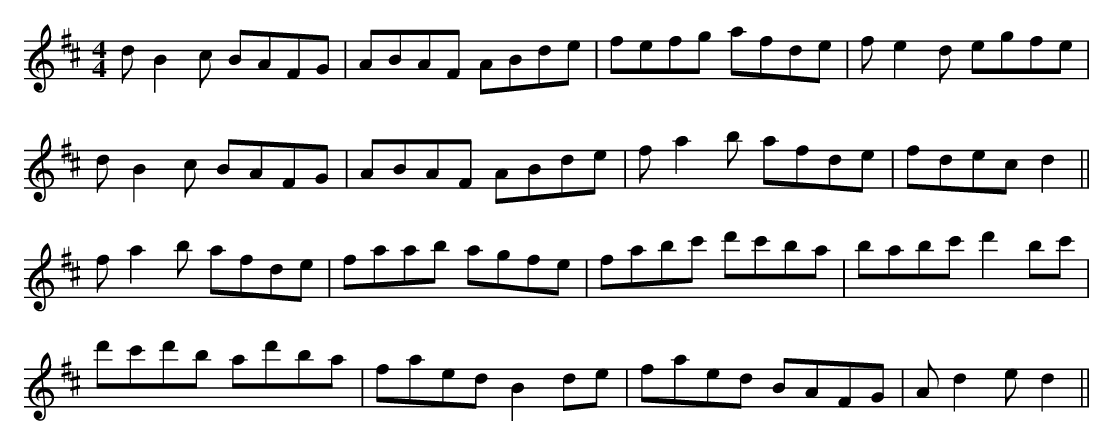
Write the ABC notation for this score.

X:1
M:4/4
K:D
d B2 c BAFG|ABAF ABde|fefg afde|f e2 d egfe|
d B2 c BAFG|ABAF ABde|f a2 b afde|fdec d2||
f a2 b afde|faab agfe|fabc' d'c'ba|babc' d'2 bc'|
d'c'd'b ad'ba|faed B2 de|faed BAFG|A d2 e d2||
